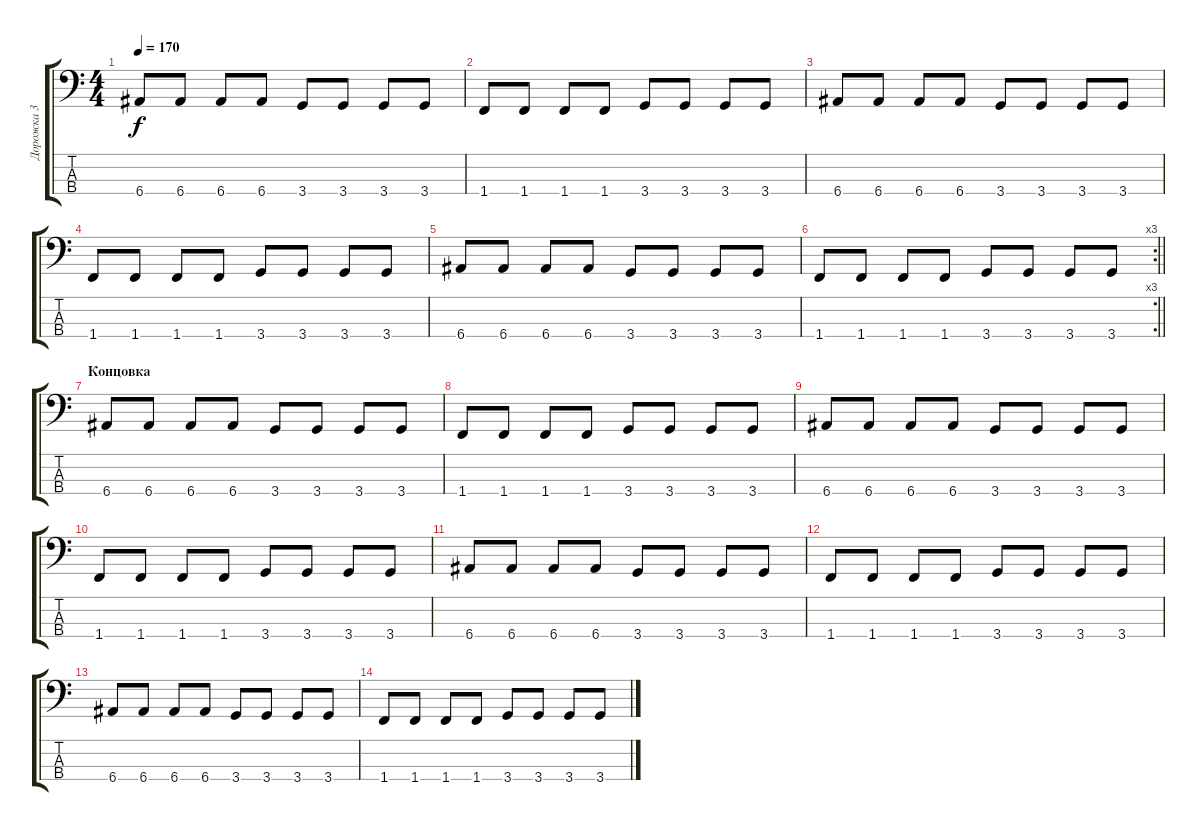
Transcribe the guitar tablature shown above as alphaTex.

\track ("Дорожка 3" "Дорожка 3") {instrument electricbasspick}
\staff {score tabs}
\tuning (G2 D2 A1 E1) {hide}
\ts (4 4)
\tempo 170
\clef f4
\ks c
6.4.8{dy f} 6.4.8 6.4.8 6.4.8 3.4.8 3.4.8 3.4.8 3.4.8 |
1.4.8 1.4.8 1.4.8 1.4.8 3.4.8 3.4.8 3.4.8 3.4.8 |
6.4.8 6.4.8 6.4.8 6.4.8 3.4.8 3.4.8 3.4.8 3.4.8 |
1.4.8 1.4.8 1.4.8 1.4.8 3.4.8 3.4.8 3.4.8 3.4.8 |
6.4.8 6.4.8 6.4.8 6.4.8 3.4.8 3.4.8 3.4.8 3.4.8 |
\rc 3
\barLineRight lightlight
1.4.8 1.4.8 1.4.8 1.4.8 3.4.8 3.4.8 3.4.8 3.4.8 |
\section ("" "Концовка")
6.4.8 6.4.8 6.4.8 6.4.8 3.4.8 3.4.8 3.4.8 3.4.8 |
1.4.8 1.4.8 1.4.8 1.4.8 3.4.8 3.4.8 3.4.8 3.4.8 |
6.4.8 6.4.8 6.4.8 6.4.8 3.4.8 3.4.8 3.4.8 3.4.8 |
1.4.8 1.4.8 1.4.8 1.4.8 3.4.8 3.4.8 3.4.8 3.4.8 |
6.4.8 6.4.8 6.4.8 6.4.8 3.4.8 3.4.8 3.4.8 3.4.8 |
1.4.8 1.4.8 1.4.8 1.4.8 3.4.8 3.4.8 3.4.8 3.4.8 |
6.4.8 6.4.8 6.4.8 6.4.8 3.4.8 3.4.8 3.4.8 3.4.8 |
1.4.8 1.4.8 1.4.8 1.4.8 3.4.8 3.4.8 3.4.8 3.4.8
